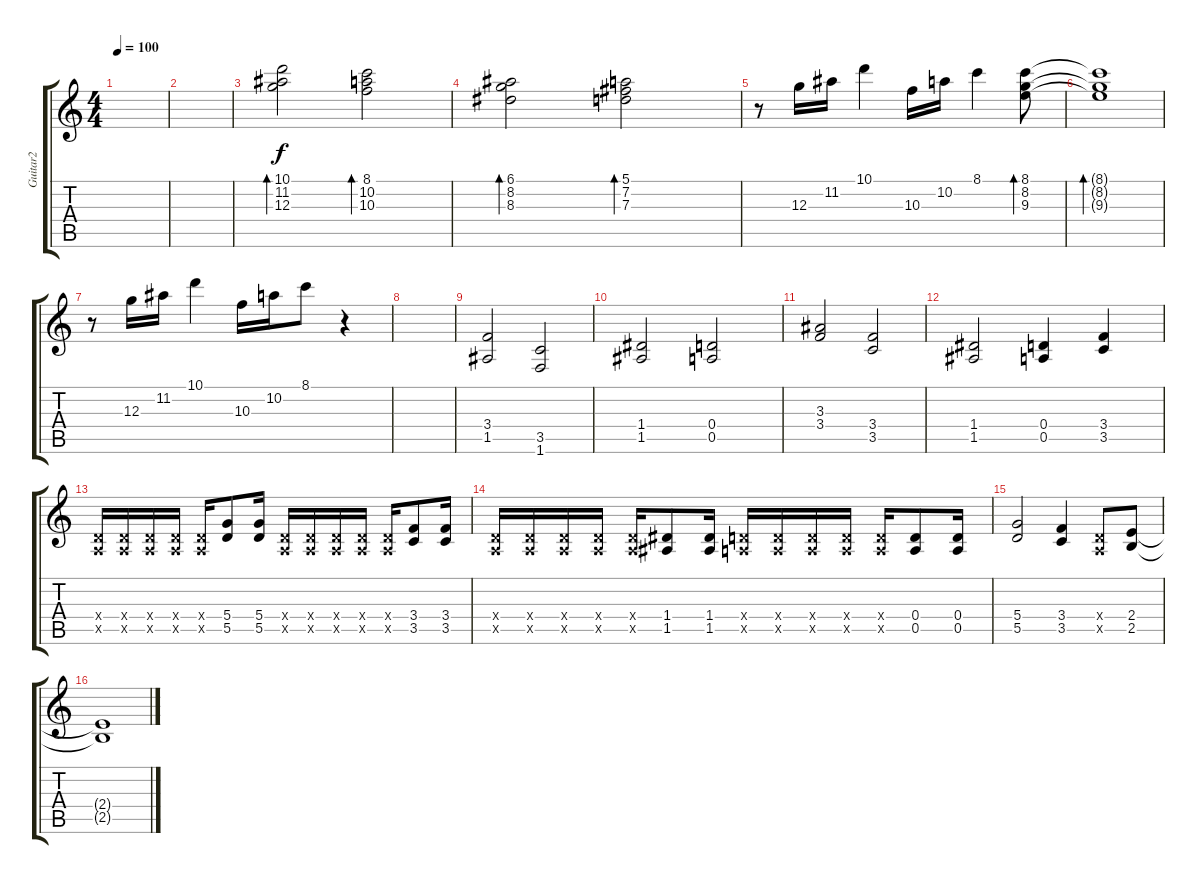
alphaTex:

\track ("Guitar2" "Guitar2") {instrument acousticguitarsteel}
\staff {score tabs}
\tuning (E4 B3 G3 D3 A2 E2) {hide}
\ts (4 4)
\tempo 100
\clef g2
\ks c
|
|
(10.1 11.2 12.3).2{bd 120} (8.1 10.2 10.3).2{bd 120} |
(6.1 8.2 8.3).2{bd 120} (5.1 7.2 7.3).2{bd 120} |
r.8 12.3.16 11.2.16 10.1.4 10.3.16 10.2.16 8.1.4 (8.1 8.2 9.3).8{bd 120} |
(8.1{t} 8.2{t} 9.3{t}).1{bd 120} |
r.8 12.3.16 11.2.16 10.1.4 10.3.16 10.2.16 8.1.8 r.4 |
|
(3.4 1.5).2{volume 9 instrument overdrivenguitar} (3.5 1.6).2 |
(1.4 1.5).2 (0.4 0.5).2 |
(3.3 3.4).2 (3.4 3.5).2 |
(1.4 1.5).2 (0.4 0.5).4 (3.4 3.5).4 |
(0.4{x} 0.5{x}).16 (0.4{x} 0.5{x}).16 (0.4{x} 0.5{x}).16 (0.4{x} 0.5{x}).16 (0.4{x} 0.5{x}).16 (5.4 5.5).8 (5.4 5.5).16 (0.4{x} 0.5{x}).16 (0.4{x} 0.5{x}).16 (0.4{x} 0.5{x}).16 (0.4{x} 0.5{x}).16 (0.4{x} 0.5{x}).16 (3.4 3.5).8 (3.4 3.5).16 |
(0.4{x} 0.5{x}).16 (0.4{x} 0.5{x}).16 (0.4{x} 0.5{x}).16 (0.4{x} 0.5{x}).16 (0.4{x} 0.5{x}).16 (1.4 1.5).8 (1.4 1.5).16 (0.4{x} 0.5{x}).16 (0.4{x} 0.5{x}).16 (0.4{x} 0.5{x}).16 (0.4{x} 0.5{x}).16 (0.4{x} 0.5{x}).16 (0.4 0.5).8 (0.4 0.5).16 |
(5.4 5.5).2 (3.4 3.5).4 (0.4{x} 0.5{x}).8 (2.4 2.5).8 |
(2.4{t} 2.5{t}).1
